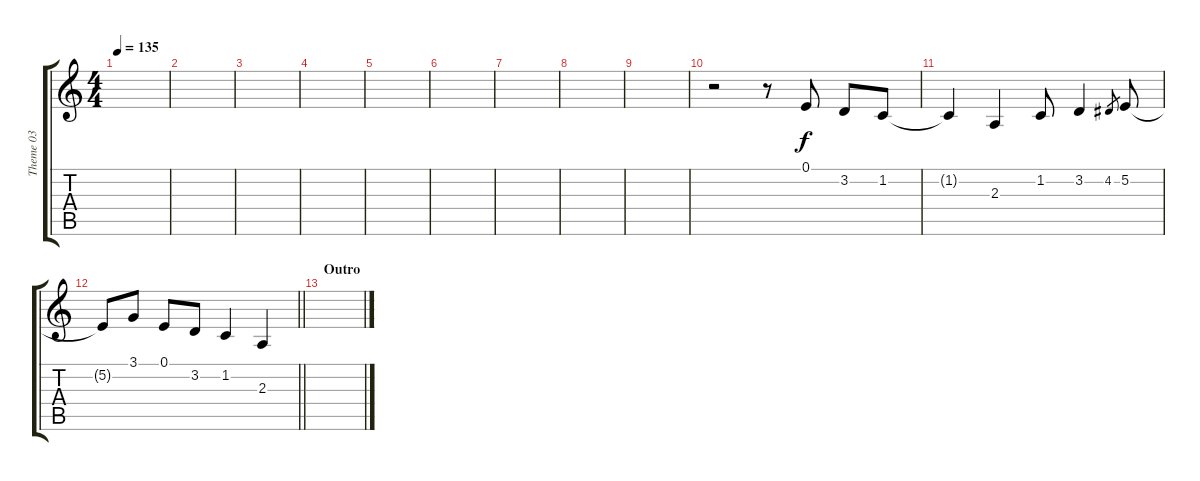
\track ("Theme 03" "Theme 03") {instrument lead3calliope}
\staff {score tabs}
\tuning (E4 B3 G3 D3 A2 E2) {hide}
\ts (4 4)
\tempo 135
\clef g2
\ks c
|
|
|
|
|
|
|
|
|
r.2 r.8 0.1.8 3.2.8 1.2.8 |
1.2{t}.4 2.3.4 1.2.8 3.2.4 4.2.8{gr} 5.2.8 |
\barLineRight lightlight
5.2{t}.8 3.1.8 0.1.8 3.2.8 1.2.4 2.3.4 |
\section ("" "Outro")
